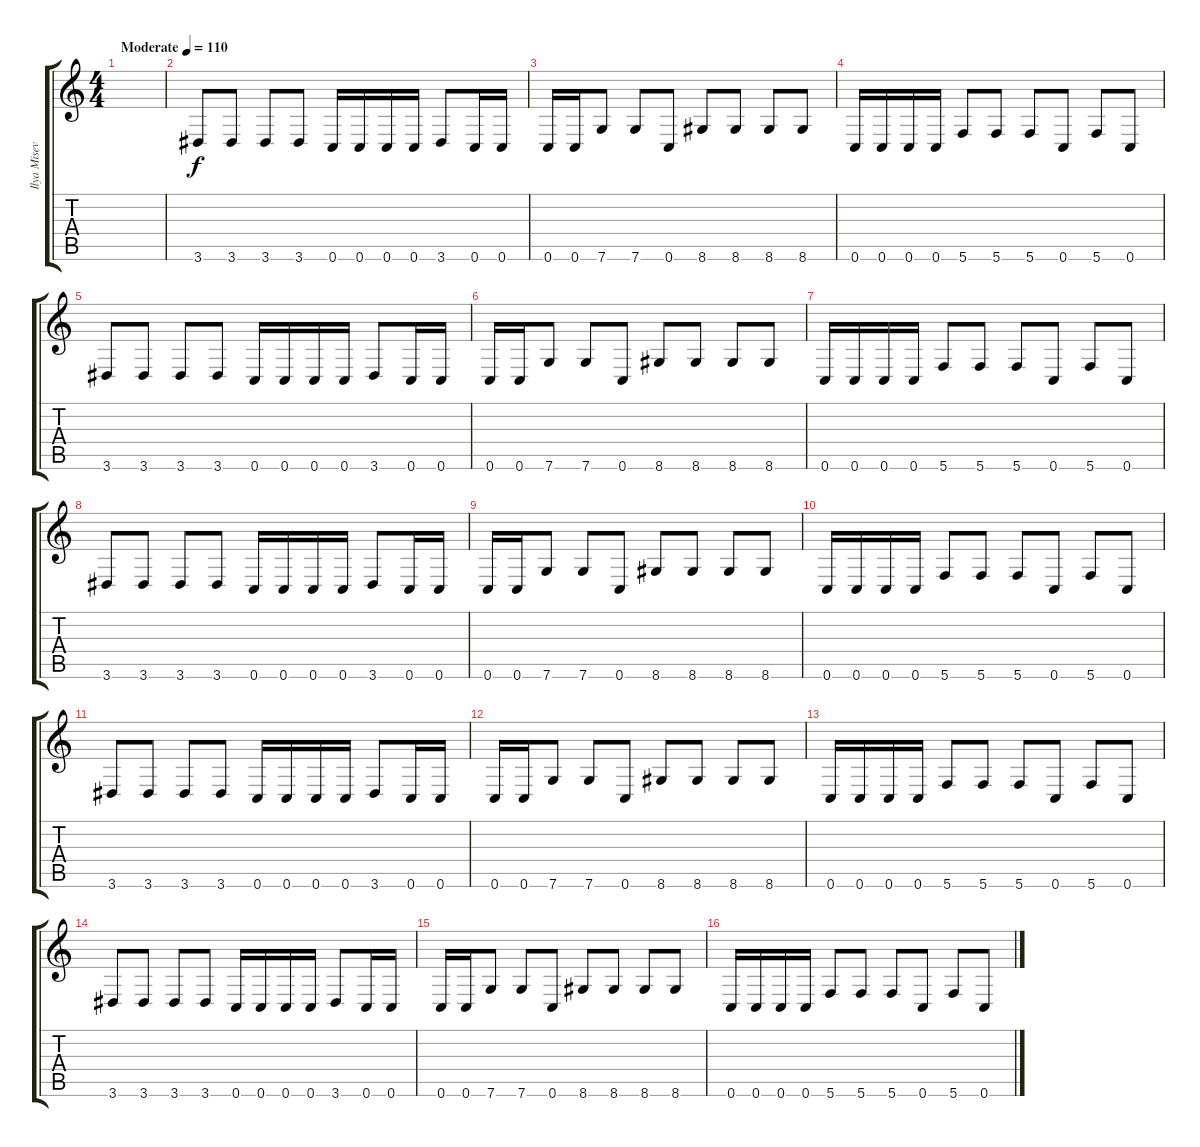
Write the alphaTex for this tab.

\track ("Ilya Misevich" "Ilya Misev") {instrument electricbassfinger}
\staff {score tabs}
\tuning (C4 G3 Eb3 Bb2 F2 C2) {hide}
\ts (4 4)
\tempo (110 "Moderate")
\clef g2
\ks c
|
3.6.8 3.6.8 3.6.8 3.6.8 0.6.16 0.6.16 0.6.16 0.6.16 3.6.8 0.6.16 0.6.16 |
0.6.16 0.6.16 7.6.8 7.6.8 0.6.8 8.6.8 8.6.8 8.6.8 8.6.8 |
0.6.16 0.6.16 0.6.16 0.6.16 5.6.8 5.6.8 5.6.8 0.6.8 5.6.8 0.6.8 |
3.6.8 3.6.8 3.6.8 3.6.8 0.6.16 0.6.16 0.6.16 0.6.16 3.6.8 0.6.16 0.6.16 |
0.6.16 0.6.16 7.6.8 7.6.8 0.6.8 8.6.8 8.6.8 8.6.8 8.6.8 |
0.6.16 0.6.16 0.6.16 0.6.16 5.6.8 5.6.8 5.6.8 0.6.8 5.6.8 0.6.8 |
3.6.8 3.6.8 3.6.8 3.6.8 0.6.16 0.6.16 0.6.16 0.6.16 3.6.8 0.6.16 0.6.16 |
0.6.16 0.6.16 7.6.8 7.6.8 0.6.8 8.6.8 8.6.8 8.6.8 8.6.8 |
0.6.16 0.6.16 0.6.16 0.6.16 5.6.8 5.6.8 5.6.8 0.6.8 5.6.8 0.6.8 |
3.6.8 3.6.8 3.6.8 3.6.8 0.6.16 0.6.16 0.6.16 0.6.16 3.6.8 0.6.16 0.6.16 |
0.6.16 0.6.16 7.6.8 7.6.8 0.6.8 8.6.8 8.6.8 8.6.8 8.6.8 |
0.6.16 0.6.16 0.6.16 0.6.16 5.6.8 5.6.8 5.6.8 0.6.8 5.6.8 0.6.8 |
3.6.8 3.6.8 3.6.8 3.6.8 0.6.16 0.6.16 0.6.16 0.6.16 3.6.8 0.6.16 0.6.16 |
0.6.16 0.6.16 7.6.8 7.6.8 0.6.8 8.6.8 8.6.8 8.6.8 8.6.8 |
0.6.16 0.6.16 0.6.16 0.6.16 5.6.8 5.6.8 5.6.8 0.6.8 5.6.8 0.6.8
